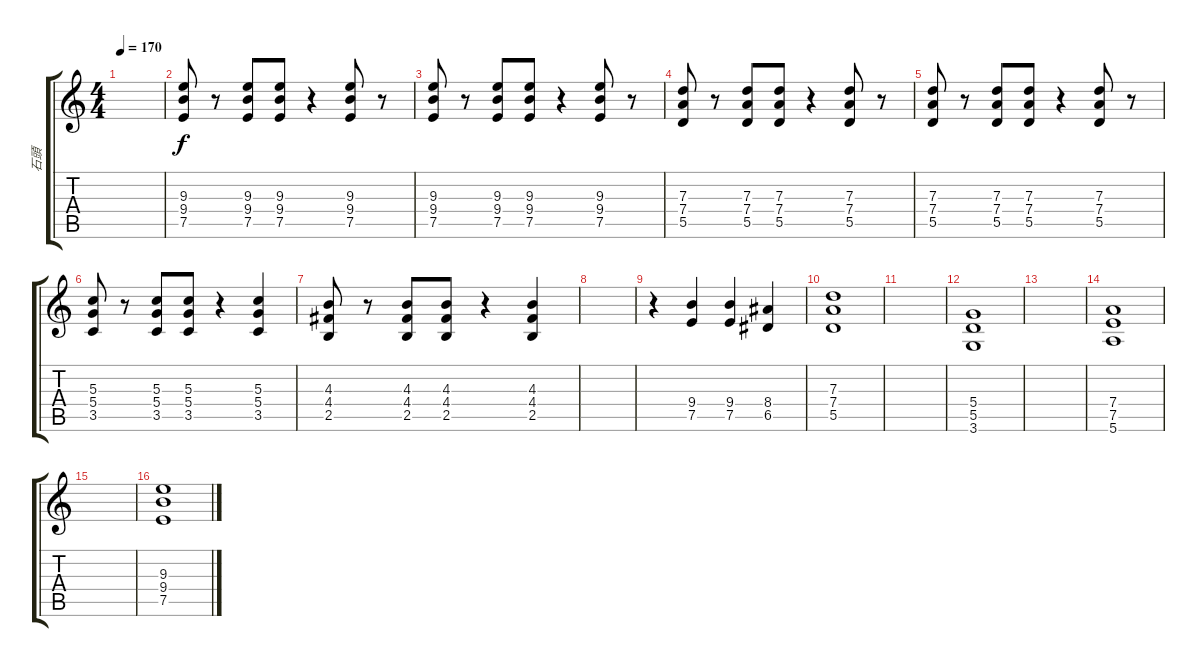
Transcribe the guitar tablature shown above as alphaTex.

\track ("石頭" "石頭") {instrument distortionguitar}
\staff {score tabs}
\tuning (E4 B3 G3 D3 A2 E2) {hide}
\ts (4 4)
\tempo 170
\clef g2
\ks c
|
(9.3 9.4 7.5).8 r.8 (9.3 9.4 7.5).8 (9.3 9.4 7.5).8 r.4 (9.3 9.4 7.5).8 r.8 |
(9.3 9.4 7.5).8 r.8 (9.3 9.4 7.5).8 (9.3 9.4 7.5).8 r.4 (9.3 9.4 7.5).8 r.8 |
(7.3 7.4 5.5).8 r.8 (7.3 7.4 5.5).8 (7.3 7.4 5.5).8 r.4 (7.3 7.4 5.5).8 r.8 |
(7.3 7.4 5.5).8 r.8 (7.3 7.4 5.5).8 (7.3 7.4 5.5).8 r.4 (7.3 7.4 5.5).8 r.8 |
(5.3 5.4 3.5).8 r.8 (5.3 5.4 3.5).8 (5.3 5.4 3.5).8 r.4 (5.3 5.4 3.5).4 |
(4.3 4.4 2.5).8 r.8 (4.3 4.4 2.5).8 (4.3 4.4 2.5).8 r.4 (4.3 4.4 2.5).4 |
|
r.4 (9.4 7.5).4 (9.4 7.5).4 (8.4 6.5).4 |
(7.3 7.4 5.5).1 |
|
(5.4 5.5 3.6).1 |
|
(7.4 7.5 5.6).1 |
|
(9.3 9.4 7.5).1
